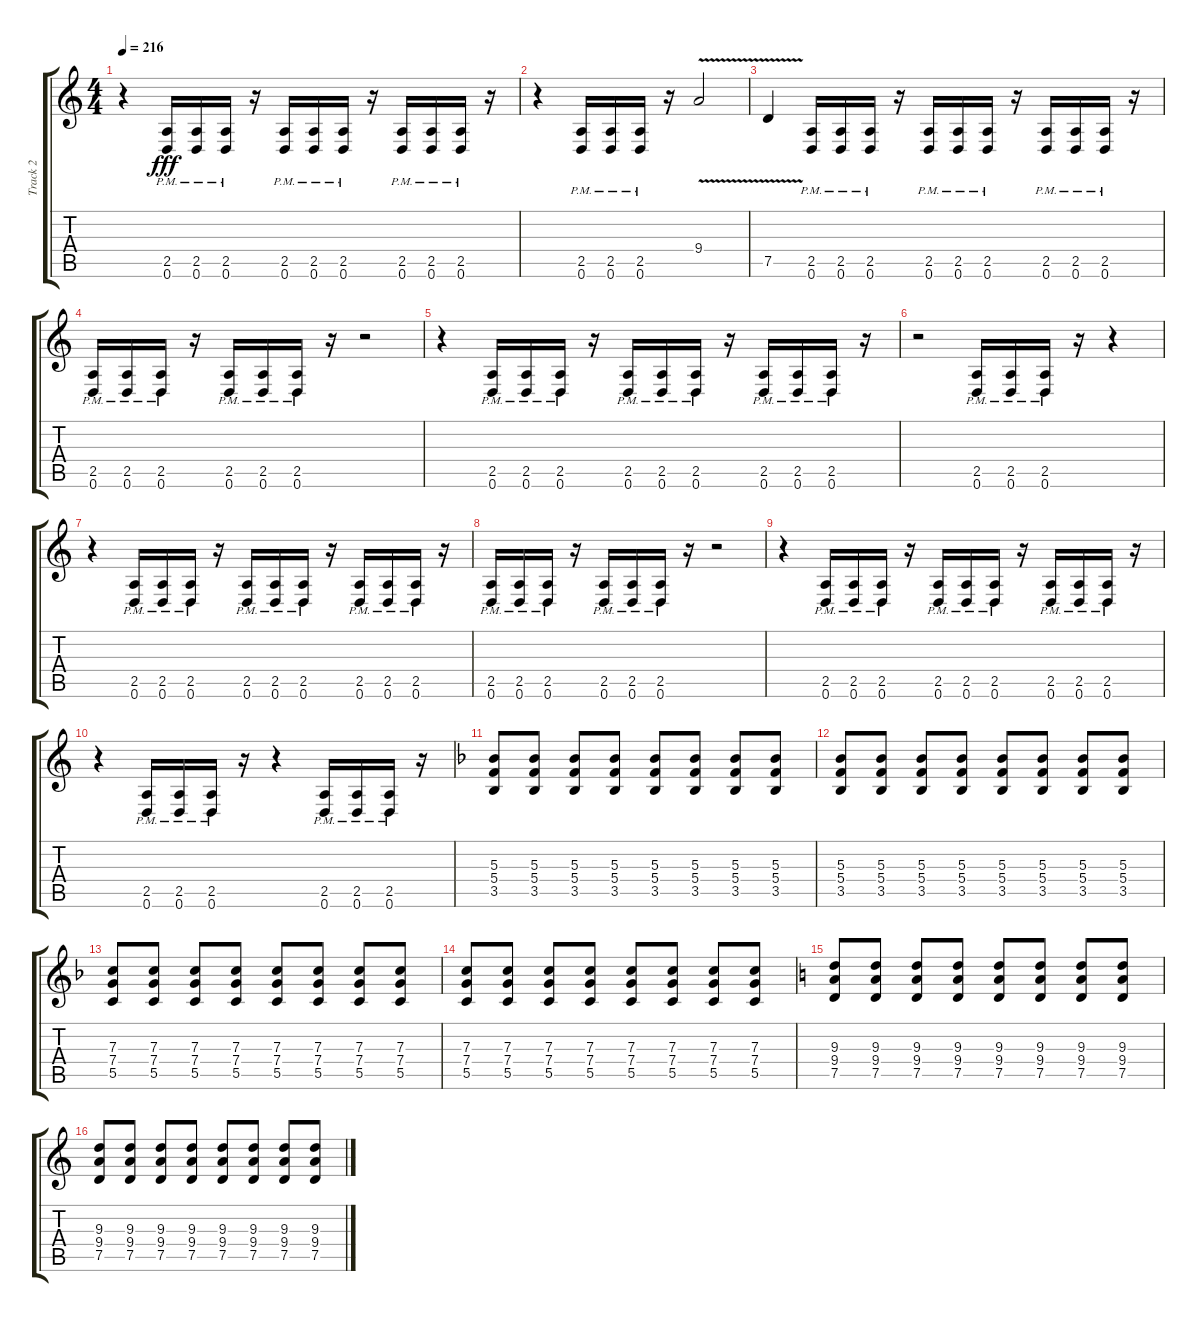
\track ("Track 2" "Track 2") {instrument distortionguitar}
\staff {score tabs}
\tuning (D4 A3 F3 C3 G2 D2) {hide}
\ts (4 4)
\tempo 216
\clef g2
\ks c
r.4{dy fff} (2.5{pm} 0.6{pm}).16 (2.5{pm} 0.6{pm}).16 (2.5{pm} 0.6{pm}).16 r.16 (2.5{pm} 0.6{pm}).16 (2.5{pm} 0.6{pm}).16 (2.5{pm} 0.6{pm}).16 r.16 (2.5{pm} 0.6{pm}).16 (2.5{pm} 0.6{pm}).16 (2.5{pm} 0.6{pm}).16 r.16 |
r.4 (2.5{pm} 0.6{pm}).16 (2.5{pm} 0.6{pm}).16 (2.5{pm} 0.6{pm}).16 r.16 9.4{v}.2{instrument guitarharmonics} |
7.5{v}.4 (2.5{pm} 0.6{pm}).16{instrument distortionguitar} (2.5{pm} 0.6{pm}).16 (2.5{pm} 0.6{pm}).16 r.16 (2.5{pm} 0.6{pm}).16 (2.5{pm} 0.6{pm}).16 (2.5{pm} 0.6{pm}).16 r.16 (2.5{pm} 0.6{pm}).16 (2.5{pm} 0.6{pm}).16 (2.5{pm} 0.6{pm}).16 r.16 |
(2.5{pm} 0.6{pm}).16 (2.5{pm} 0.6{pm}).16 (2.5{pm} 0.6{pm}).16 r.16 (2.5{pm} 0.6{pm}).16 (2.5{pm} 0.6{pm}).16 (2.5{pm} 0.6{pm}).16 r.16 r.2 |
r.4 (2.5{pm} 0.6{pm}).16 (2.5{pm} 0.6{pm}).16 (2.5{pm} 0.6{pm}).16 r.16 (2.5{pm} 0.6{pm}).16 (2.5{pm} 0.6{pm}).16 (2.5{pm} 0.6{pm}).16 r.16 (2.5{pm} 0.6{pm}).16 (2.5{pm} 0.6{pm}).16 (2.5{pm} 0.6{pm}).16 r.16 |
r.2 (2.5{pm} 0.6{pm}).16 (2.5{pm} 0.6{pm}).16 (2.5{pm} 0.6{pm}).16 r.16 r.4 |
r.4 (2.5{pm} 0.6{pm}).16 (2.5{pm} 0.6{pm}).16 (2.5{pm} 0.6{pm}).16 r.16 (2.5{pm} 0.6{pm}).16 (2.5{pm} 0.6{pm}).16 (2.5{pm} 0.6{pm}).16 r.16 (2.5{pm} 0.6{pm}).16 (2.5{pm} 0.6{pm}).16 (2.5{pm} 0.6{pm}).16 r.16 |
(2.5{pm} 0.6{pm}).16 (2.5{pm} 0.6{pm}).16 (2.5{pm} 0.6{pm}).16 r.16 (2.5{pm} 0.6{pm}).16 (2.5{pm} 0.6{pm}).16 (2.5{pm} 0.6{pm}).16 r.16 r.2 |
r.4 (2.5{pm} 0.6{pm}).16 (2.5{pm} 0.6{pm}).16 (2.5{pm} 0.6{pm}).16 r.16 (2.5{pm} 0.6{pm}).16 (2.5{pm} 0.6{pm}).16 (2.5{pm} 0.6{pm}).16 r.16 (2.5{pm} 0.6{pm}).16 (2.5{pm} 0.6{pm}).16 (2.5{pm} 0.6{pm}).16 r.16 |
r.4 (2.5{pm} 0.6{pm}).16 (2.5{pm} 0.6{pm}).16 (2.5{pm} 0.6{pm}).16 r.16 r.4 (2.5{pm} 0.6{pm}).16 (2.5{pm} 0.6{pm}).16 (2.5{pm} 0.6{pm}).16 r.16 |
\ks f
(5.3 5.4 3.5).8 (5.3 5.4 3.5).8 (5.3 5.4 3.5).8 (5.3 5.4 3.5).8 (5.3 5.4 3.5).8 (5.3 5.4 3.5).8 (5.3 5.4 3.5).8 (5.3 5.4 3.5).8 |
(5.3 5.4 3.5).8 (5.3 5.4 3.5).8 (5.3 5.4 3.5).8 (5.3 5.4 3.5).8 (5.3 5.4 3.5).8 (5.3 5.4 3.5).8 (5.3 5.4 3.5).8 (5.3 5.4 3.5).8 |
(7.3 7.4 5.5).8 (7.3 7.4 5.5).8 (7.3 7.4 5.5).8 (7.3 7.4 5.5).8 (7.3 7.4 5.5).8 (7.3 7.4 5.5).8 (7.3 7.4 5.5).8 (7.3 7.4 5.5).8 |
(7.3 7.4 5.5).8 (7.3 7.4 5.5).8 (7.3 7.4 5.5).8 (7.3 7.4 5.5).8 (7.3 7.4 5.5).8 (7.3 7.4 5.5).8 (7.3 7.4 5.5).8 (7.3 7.4 5.5).8 |
\ks c
(9.3 9.4 7.5).8 (9.3 9.4 7.5).8 (9.3 9.4 7.5).8 (9.3 9.4 7.5).8 (9.3 9.4 7.5).8 (9.3 9.4 7.5).8 (9.3 9.4 7.5).8 (9.3 9.4 7.5).8 |
(9.3 9.4 7.5).8 (9.3 9.4 7.5).8 (9.3 9.4 7.5).8 (9.3 9.4 7.5).8 (9.3 9.4 7.5).8 (9.3 9.4 7.5).8 (9.3 9.4 7.5).8 (9.3 9.4 7.5).8
